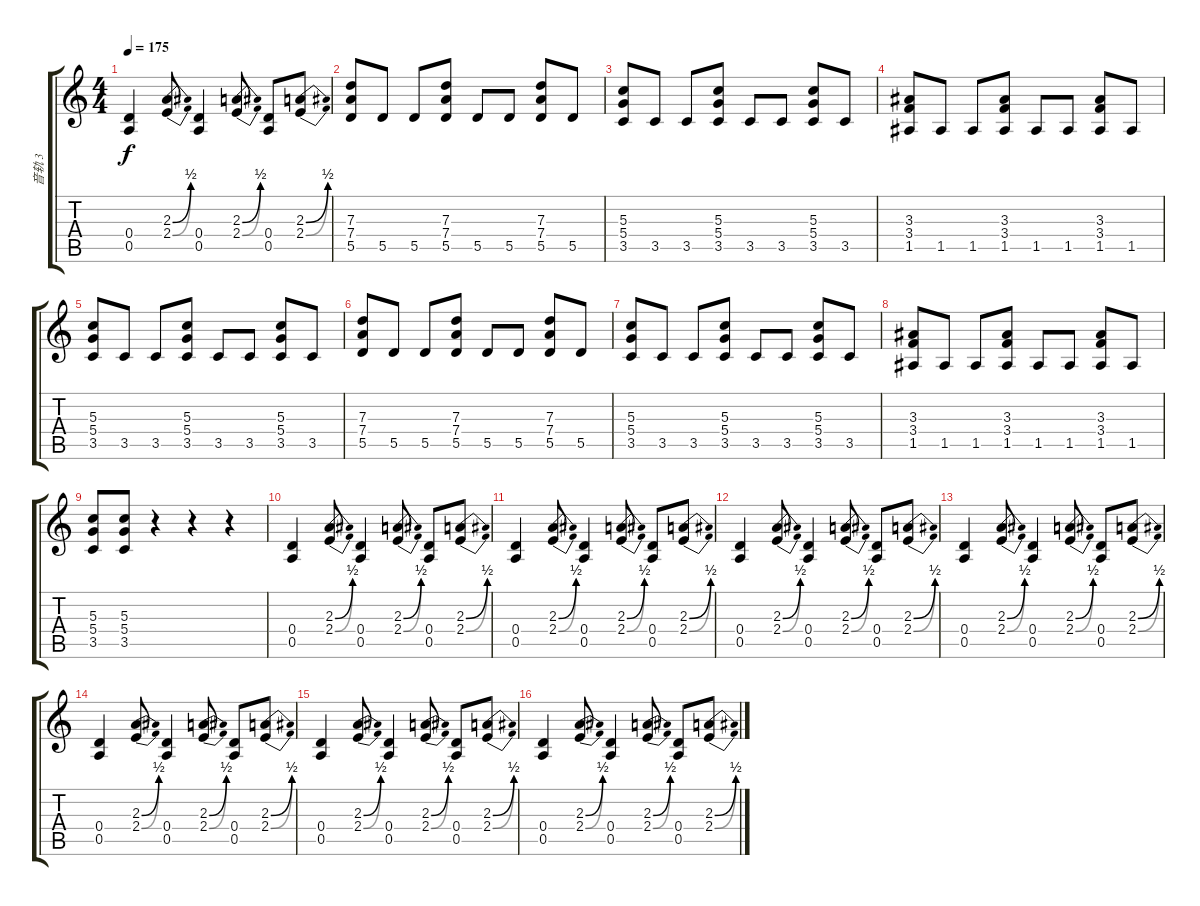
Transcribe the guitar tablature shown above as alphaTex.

\track ("音轨 3" "音轨 3") {instrument overdrivenguitar}
\staff {score tabs}
\tuning (E4 B3 G3 D3 A2 D2) {hide}
\ts (4 4)
\tempo 175
\clef g2
\ks c
(0.4 0.5).4{dy f} (2.3{be (bend 0 0 60 2)} 2.4{be (bend 0 0 60 2)}).8 (0.4 0.5).4 (2.3{be (bend 0 0 60 2)} 2.4{be (bend 0 0 60 2)}).8 (0.4 0.5).8 (2.3{be (bend 0 0 60 2)} 2.4{be (bend 0 0 60 2)}).8 |
(7.3 7.4 5.5).8{volume 7} 5.5.8 5.5.8 (7.3 7.4 5.5).8 5.5.8 5.5.8 (7.3 7.4 5.5).8 5.5.8 |
(5.3 5.4 3.5).8 3.5.8 3.5.8 (5.3 5.4 3.5).8 3.5.8 3.5.8 (5.3 5.4 3.5).8 3.5.8 |
(3.3 3.4 1.5).8 1.5.8 1.5.8 (3.3 3.4 1.5).8 1.5.8 1.5.8 (3.3 3.4 1.5).8 1.5.8 |
(5.3 5.4 3.5).8 3.5.8 3.5.8 (5.3 5.4 3.5).8 3.5.8 3.5.8 (5.3 5.4 3.5).8 3.5.8 |
(7.3 7.4 5.5).8{volume 7} 5.5.8 5.5.8 (7.3 7.4 5.5).8 5.5.8 5.5.8 (7.3 7.4 5.5).8 5.5.8 |
(5.3 5.4 3.5).8 3.5.8 3.5.8 (5.3 5.4 3.5).8 3.5.8 3.5.8 (5.3 5.4 3.5).8 3.5.8 |
(3.3 3.4 1.5).8 1.5.8 1.5.8 (3.3 3.4 1.5).8 1.5.8 1.5.8 (3.3 3.4 1.5).8 1.5.8 |
(5.3 5.4 3.5).8 (5.3 5.4 3.5).8 r.4 r.4 r.4 |
(0.4 0.5).4 (2.3{be (bend 0 0 60 2)} 2.4{be (bend 0 0 60 2)}).8 (0.4 0.5).4 (2.3{be (bend 0 0 60 2)} 2.4{be (bend 0 0 60 2)}).8 (0.4 0.5).8 (2.3{be (bend 0 0 60 2)} 2.4{be (bend 0 0 60 2)}).8 |
(0.4 0.5).4 (2.3{be (bend 0 0 60 2)} 2.4{be (bend 0 0 60 2)}).8 (0.4 0.5).4 (2.3{be (bend 0 0 60 2)} 2.4{be (bend 0 0 60 2)}).8 (0.4 0.5).8 (2.3{be (bend 0 0 60 2)} 2.4{be (bend 0 0 60 2)}).8 |
(0.4 0.5).4 (2.3{be (bend 0 0 60 2)} 2.4{be (bend 0 0 60 2)}).8 (0.4 0.5).4 (2.3{be (bend 0 0 60 2)} 2.4{be (bend 0 0 60 2)}).8 (0.4 0.5).8 (2.3{be (bend 0 0 60 2)} 2.4{be (bend 0 0 60 2)}).8 |
(0.4 0.5).4 (2.3{be (bend 0 0 60 2)} 2.4{be (bend 0 0 60 2)}).8 (0.4 0.5).4 (2.3{be (bend 0 0 60 2)} 2.4{be (bend 0 0 60 2)}).8 (0.4 0.5).8 (2.3{be (bend 0 0 60 2)} 2.4{be (bend 0 0 60 2)}).8 |
(0.4 0.5).4 (2.3{be (bend 0 0 60 2)} 2.4{be (bend 0 0 60 2)}).8 (0.4 0.5).4 (2.3{be (bend 0 0 60 2)} 2.4{be (bend 0 0 60 2)}).8 (0.4 0.5).8 (2.3{be (bend 0 0 60 2)} 2.4{be (bend 0 0 60 2)}).8 |
(0.4 0.5).4 (2.3{be (bend 0 0 60 2)} 2.4{be (bend 0 0 60 2)}).8 (0.4 0.5).4 (2.3{be (bend 0 0 60 2)} 2.4{be (bend 0 0 60 2)}).8 (0.4 0.5).8 (2.3{be (bend 0 0 60 2)} 2.4{be (bend 0 0 60 2)}).8 |
(0.4 0.5).4 (2.3{be (bend 0 0 60 2)} 2.4{be (bend 0 0 60 2)}).8 (0.4 0.5).4 (2.3{be (bend 0 0 60 2)} 2.4{be (bend 0 0 60 2)}).8 (0.4 0.5).8 (2.3{be (bend 0 0 60 2)} 2.4{be (bend 0 0 60 2)}).8
